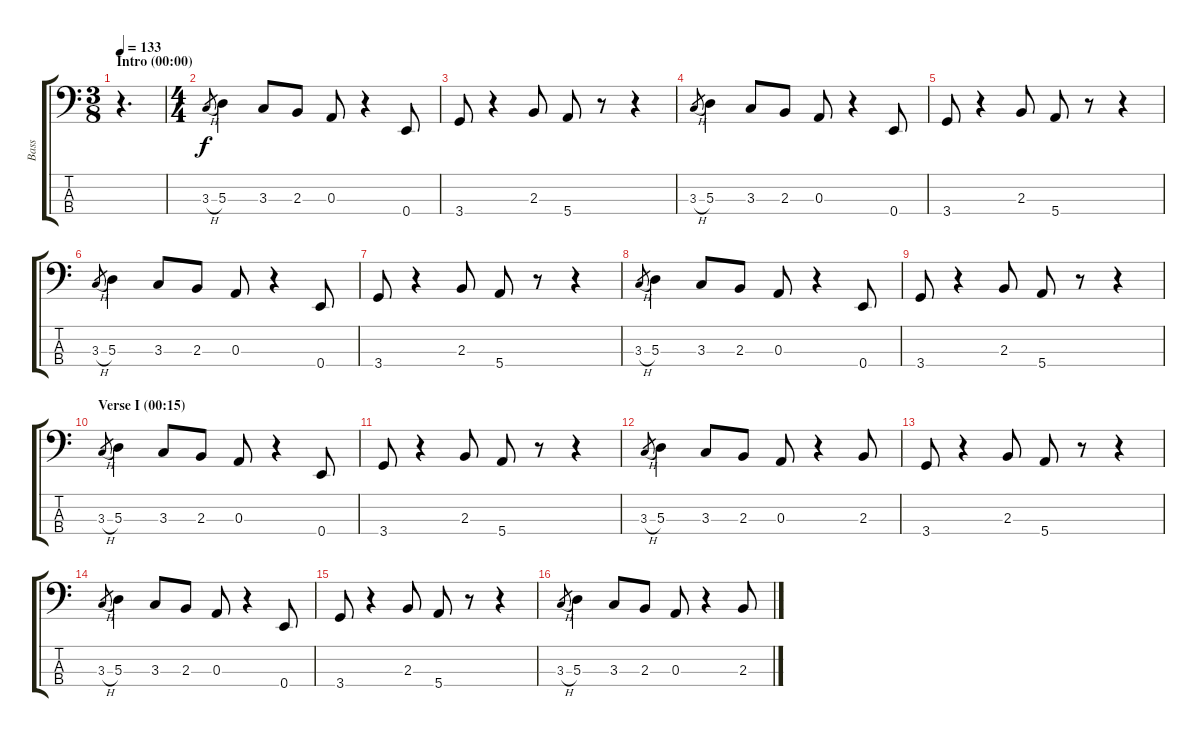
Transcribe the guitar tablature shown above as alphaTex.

\track ("Bass" "Bass") {instrument electricbassfinger}
\staff {score tabs}
\tuning (G2 D2 A1 E1) {hide}
\ts (3 8)
\section ("" "Intro (00:00)")
\tempo 133
\clef f4
\ks c
r.4{d dy f instrument electricbassfinger} |
\ts (4 4)
3.3{h}.8{gr} 5.3.4 3.3.8 2.3.8 0.3.8 r.4 0.4.8 |
3.4.8 r.4 2.3.8 5.4.8 r.8 r.4 |
3.3{h}.8{gr} 5.3.4 3.3.8 2.3.8 0.3.8 r.4 0.4.8 |
3.4.8 r.4 2.3.8 5.4.8 r.8 r.4 |
3.3{h}.8{gr} 5.3.4 3.3.8 2.3.8 0.3.8 r.4 0.4.8 |
3.4.8 r.4 2.3.8 5.4.8 r.8 r.4 |
3.3{h}.8{gr} 5.3.4 3.3.8 2.3.8 0.3.8 r.4 0.4.8 |
3.4.8 r.4 2.3.8 5.4.8 r.8 r.4 |
\section ("" "Verse I (00:15)")
3.3{h}.8{gr} 5.3.4 3.3.8 2.3.8 0.3.8 r.4 0.4.8 |
3.4.8 r.4 2.3.8 5.4.8 r.8 r.4 |
3.3{h}.8{gr} 5.3.4 3.3.8 2.3.8 0.3.8 r.4 2.3.8 |
3.4.8 r.4 2.3.8 5.4.8 r.8 r.4 |
3.3{h}.8{gr} 5.3.4 3.3.8 2.3.8 0.3.8 r.4 0.4.8 |
3.4.8 r.4 2.3.8 5.4.8 r.8 r.4 |
3.3{h}.8{gr} 5.3.4 3.3.8 2.3.8 0.3.8 r.4 2.3.8
